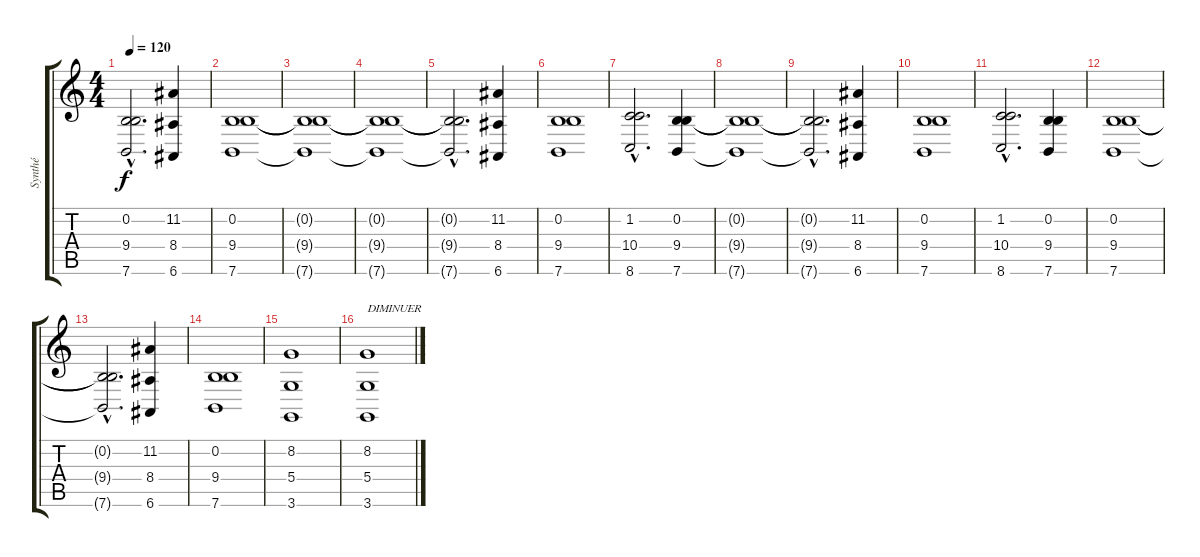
\track ("Synthé" "Synthé") {instrument pad2warm}
\staff {score tabs}
\tuning (E4 B3 G3 D3 A2 E2) {hide}
\ts (4 4)
\tempo 120
\clef g2
\ks c
(0.2{hac t} 9.4{hac t} 7.6{hac t}).2{d dy f instrument churchorgan} (11.2 8.4 6.6).4 |
(0.2 9.4 7.6).1{instrument churchorgan} |
(0.2{t} 9.4{t} 7.6{t}).1{instrument churchorgan} |
(0.2{t} 9.4{t} 7.6{t}).1{instrument churchorgan} |
(0.2{hac t} 9.4{hac t} 7.6{hac t}).2{d instrument churchorgan} (11.2 8.4 6.6).4 |
(0.2 9.4 7.6).1{instrument churchorgan} |
(1.2{hac} 10.4{hac} 8.6{hac}).2{d instrument churchorgan} (0.2 9.4 7.6).4 |
(0.2{t} 9.4{t} 7.6{t}).1{instrument churchorgan} |
(0.2{hac t} 9.4{hac t} 7.6{hac t}).2{d instrument churchorgan} (11.2 8.4 6.6).4 |
(0.2 9.4 7.6).1{instrument churchorgan} |
(1.2{hac} 10.4{hac} 8.6{hac}).2{d instrument churchorgan} (0.2 9.4 7.6).4 |
(0.2 9.4 7.6).1 |
(0.2{hac t} 9.4{hac t} 7.6{hac t}).2{d instrument churchorgan} (11.2 8.4 6.6).4 |
(0.2 9.4 7.6).1{instrument churchorgan} |
(8.2 5.4 3.6).1{instrument churchorgan} |
(8.2 5.4 3.6).1{txt "DIMINUER" instrument churchorgan}
